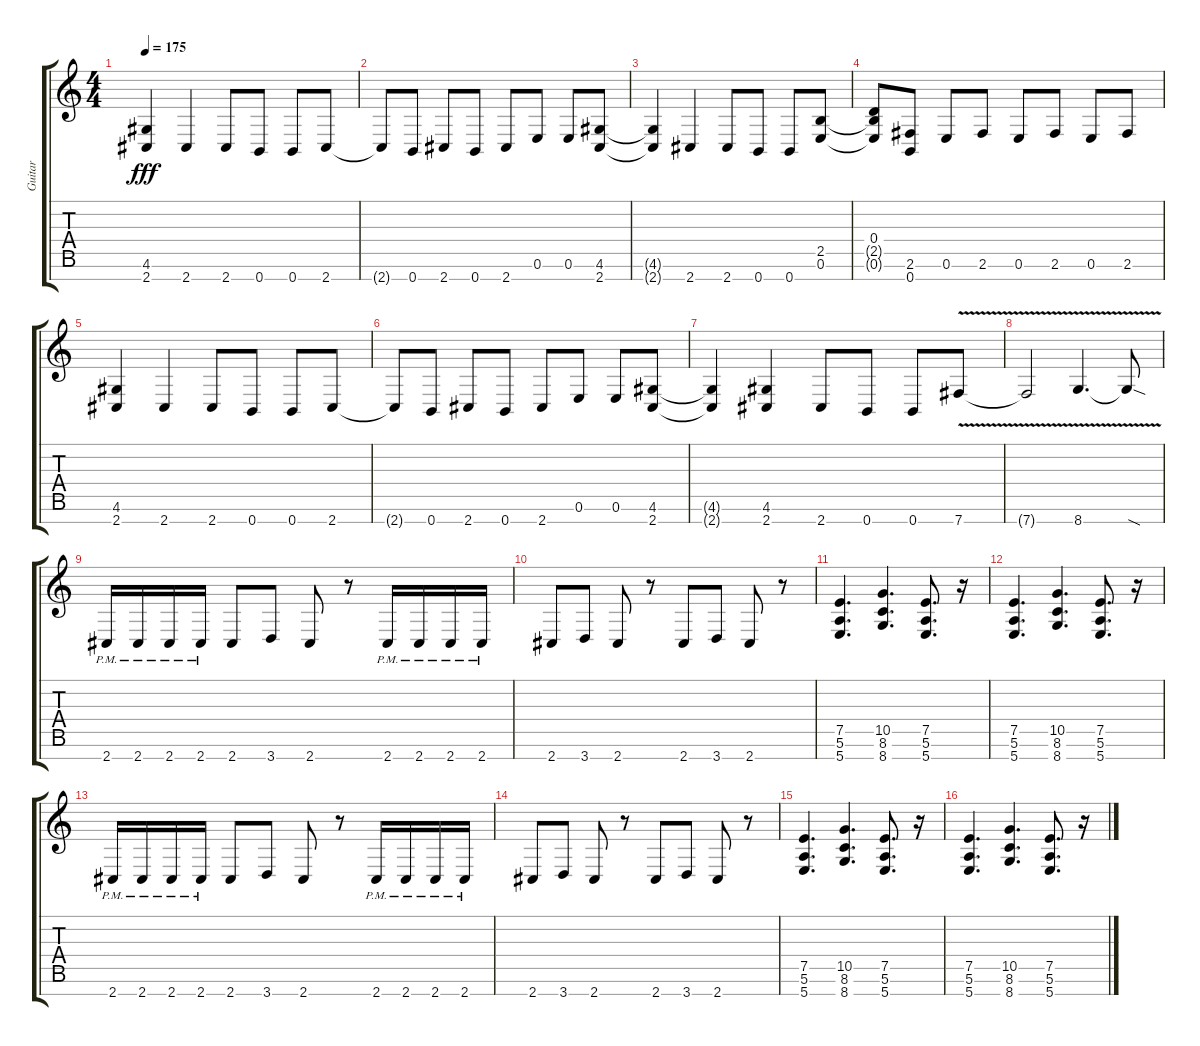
\track ("Guitar" "Guitar") {instrument distortionguitar}
\staff {score tabs}
\tuning (E4 B3 G3 D3 A2 E2 B1) {hide}
\ts (4 4)
\tempo 175
\clef g2
\ks c
(4.6 2.7).4{dy fff} 2.7.4 2.7.8 0.7.8 0.7.8 2.7.8 |
2.7{t}.8 0.7.8 2.7.8 0.7.8 2.7.8 0.6.8 0.6.8 (4.6 2.7).8 |
(4.6{t} 2.7{t}).4 2.7.4 2.7.8 0.7.8 0.7.8 (2.5 0.6).8 |
(0.4 2.5{t} 0.6{t}).8 (2.6 0.7).8 0.6.8 2.6.8 0.6.8 2.6.8 0.6.8 2.6.8 |
(4.6 2.7).4 2.7.4 2.7.8 0.7.8 0.7.8 2.7.8 |
2.7{t}.8 0.7.8 2.7.8 0.7.8 2.7.8 0.6.8 0.6.8 (4.6 2.7).8 |
(4.6{t} 2.7{t}).4 (4.6 2.7).4 2.7.8 0.7.8 0.7.8 7.7{v}.8 |
7.7{t}.2 8.7{v}.4{d} 8.7{sod t}.8 |
2.7{pm}.16 2.7{pm}.16 2.7{pm}.16 2.7{pm}.16 2.7.8 3.7.8 2.7.8 r.8 2.7{pm}.16 2.7{pm}.16 2.7{pm}.16 2.7{pm}.16 |
2.7.8 3.7.8 2.7.8 r.8 2.7.8 3.7.8 2.7.8 r.8 |
(7.5 5.6 5.7).4{d} (10.5 8.6 8.7).4{d} (7.5 5.6 5.7).8{d} r.16 |
(7.5 5.6 5.7).4{d} (10.5 8.6 8.7).4{d} (7.5 5.6 5.7).8{d} r.16 |
2.7{pm}.16 2.7{pm}.16 2.7{pm}.16 2.7{pm}.16 2.7.8 3.7.8 2.7.8 r.8 2.7{pm}.16 2.7{pm}.16 2.7{pm}.16 2.7{pm}.16 |
2.7.8{volume 12 balance 0} 3.7.8 2.7.8 r.8 2.7.8{balance 16} 3.7.8 2.7.8 r.8 |
(7.5 5.6 5.7).4{d volume 14 balance 8} (10.5 8.6 8.7).4{d} (7.5 5.6 5.7).8{d} r.16 |
(7.5 5.6 5.7).4{d} (10.5 8.6 8.7).4{d} (7.5 5.6 5.7).8{d} r.16
